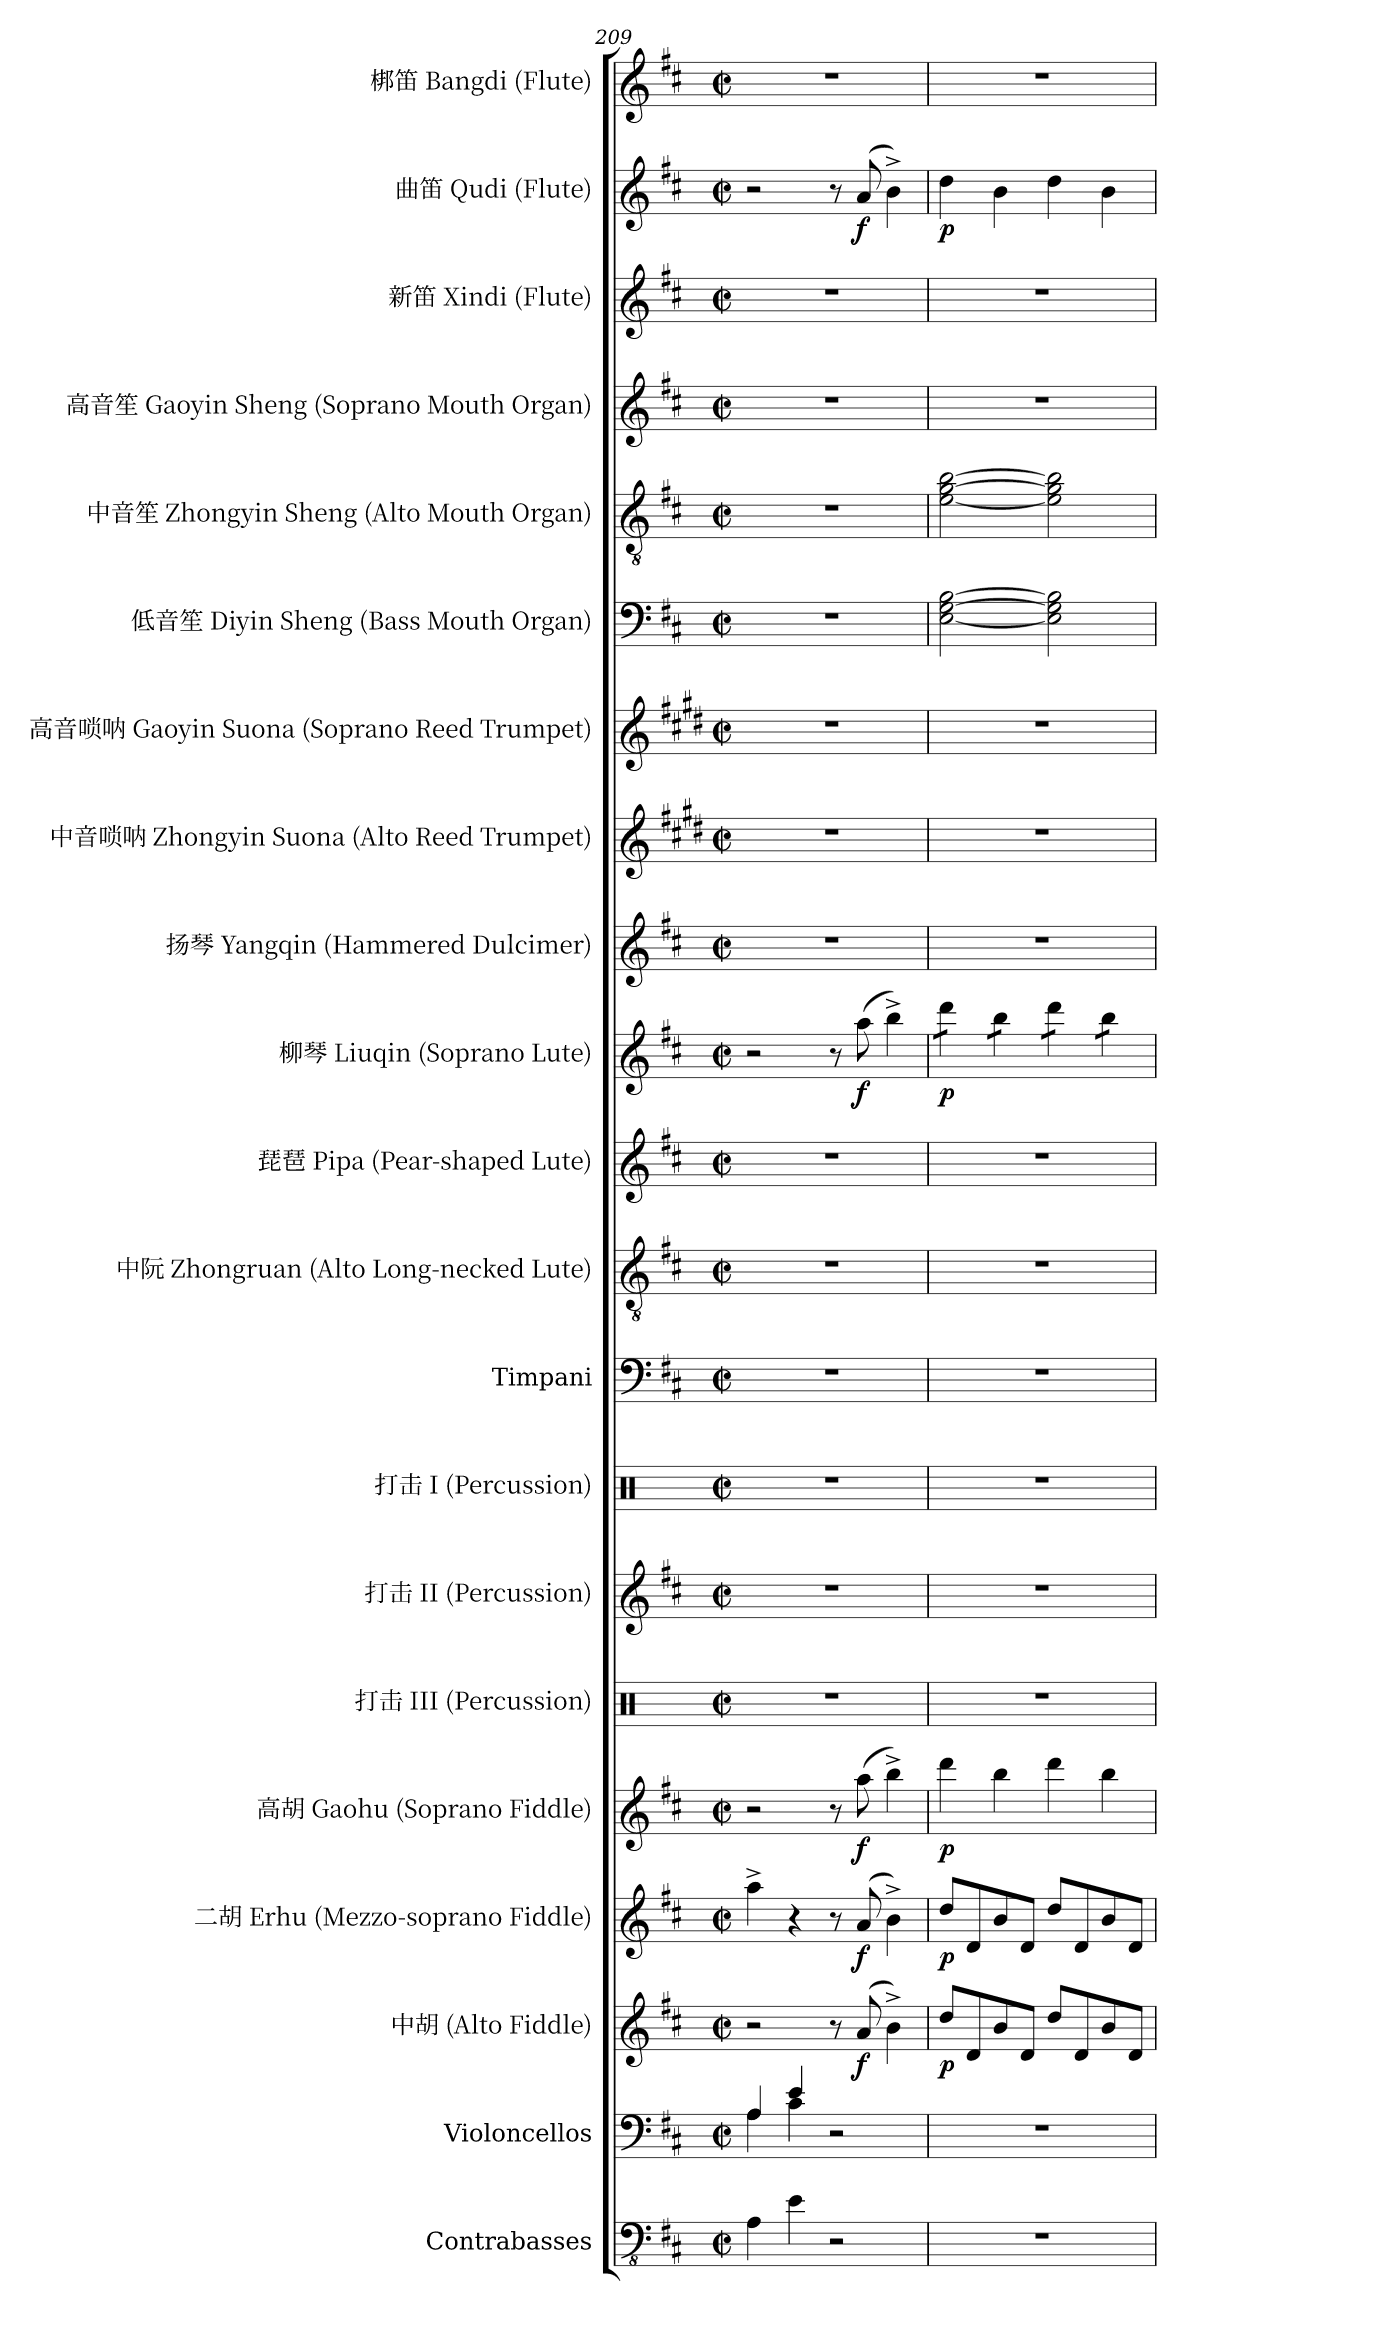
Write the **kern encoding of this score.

**kern	**kern	**kern	**dynam	**kern	**dynam	**kern	**dynam	**kern	**kern	**kern	**kern	**kern	**kern	**kern	**dynam	**kern	**kern	**kern	**kern	**dynam	**kern	**dynam	**kern	**kern	**kern	**dynam	**kern
*part21	*part20	*part19	*part19	*part18	*part18	*part17	*part17	*part16	*part15	*part14	*part13	*part12	*part11	*part10	*part10	*part9	*part8	*part7	*part6	*part6	*part5	*part5	*part4	*part3	*part2	*part2	*part1
*staff21	*staff20	*staff19	*staff19	*staff18	*staff18	*staff17	*staff17	*staff16	*staff15	*staff14	*staff13	*staff12	*staff11	*staff10	*staff10	*staff9	*staff8	*staff7	*staff6	*staff6	*staff5	*staff5	*staff4	*staff3	*staff2	*staff2	*staff1
*I"Contrabasses	*I"Violoncellos	*I"中胡 (Alto Fiddle)	*	*I"二胡 Erhu (Mezzo-soprano Fiddle)	*	*I"高胡 Gaohu (Soprano Fiddle)	*	*I"打击 III (Percussion)	*I"打击 II (Percussion)	*I"打击 I (Percussion)	*I"Timpani	*I"中阮 Zhongruan (Alto Long-necked Lute)	*I"琵琶 Pipa (Pear-shaped Lute)	*I"柳琴 Liuqin (Soprano Lute)	*	*I"扬琴 Yangqin  (Hammered Dulcimer)	*I"中音唢呐 Zhongyin Suona (Alto Reed Trumpet)	*I"高音唢呐 Gaoyin Suona (Soprano Reed Trumpet)	*I"低音笙 Diyin Sheng (Bass Mouth Organ)	*	*I"中音笙 Zhongyin Sheng (Alto Mouth Organ)	*	*I"高音笙 Gaoyin Sheng (Soprano Mouth Organ)	*I"新笛 Xindi (Flute)	*I"曲笛 Qudi (Flute)	*	*I"梆笛 Bangdi (Flute)
*I'Cbs.	*I'Vcs.	*	*	*	*	*	*	*I'打击 III	*I'打击 II	*I'打击 I	*I'Timp.	*	*	*	*	*	*	*	*	*	*	*	*	*	*	*	*
*clefFv4	*clefF4	*clefG2	*	*clefG2	*	*clefG2	*	*clefX	*clefG2	*clefX	*clefF4	*clefGv2	*clefG2	*clefG2	*	*clefG2	*clefG2	*clefG2	*clefF4	*	*clefGv2	*	*clefG2	*clefG2	*clefG2	*	*clefG2
*	*	*	*	*	*	*	*	*	*	*	*	*	*ITrd7c12	*	*	*	*ITrd1c2	*ITrd1c2	*	*	*	*	*	*	*	*	*
*k[f#c#]	*k[f#c#]	*k[f#c#]	*	*k[f#c#]	*	*k[f#c#]	*	*k[]	*k[f#c#]	*k[]	*k[f#c#]	*k[f#c#]	*k[f#c#]	*k[f#c#]	*	*k[f#c#]	*k[f#c#]	*k[f#c#]	*k[f#c#]	*	*k[f#c#]	*	*k[f#c#]	*k[f#c#]	*k[f#c#]	*	*k[f#c#]
*M2/2	*M2/2	*M2/2	*	*M2/2	*	*M2/2	*	*M2/2	*M2/2	*M2/2	*M2/2	*M2/2	*M2/2	*M2/2	*	*M2/2	*M2/2	*M2/2	*M2/2	*	*M2/2	*	*M2/2	*M2/2	*M2/2	*	*M2/2
*met(c|)	*met(c|)	*met(c|)	*	*met(c|)	*	*met(c|)	*	*met(c|)	*met(c|)	*met(c|)	*met(c|)	*met(c|)	*met(c|)	*met(c|)	*	*met(c|)	*met(c|)	*met(c|)	*met(c|)	*	*met(c|)	*	*met(c|)	*met(c|)	*met(c|)	*	*met(c|)
=209	=209	=209	=209	=209	=209	=209	=209	=209	=209	=209	=209	=209	=209	=209	=209	=209	=209	=209	=209	=209	=209	=209	=209	=209	=209	=209	=209
*	*^	*	*	*	*	*	*	*	*	*	*	*	*	*	*	*	*	*	*	*	*	*	*	*	*	*	*
4AA\	4A/	4A\	2r	.	4aa^\	.	2r	.	1r	1r	1r	1r	1r	1r	2r	.	1r	1r	1r	1r	.	1r	.	1r	1r	2r	.	1r
4E\	4e/	4c#\	.	.	4r	.	.	.	.	.	.	.	.	.	.	.	.	.	.	.	.	.	.	.	.	.	.	.
2r	2r	2ryy	8r	.	8r	.	8r	.	.	.	.	.	.	.	8r	.	.	.	.	.	.	.	.	.	.	8r	.	.
!	!	!	!	!LO:DY:b	!	!LO:DY:b	!	!LO:DY:b	!	!	!	!	!	!	!	!LO:DY:b	!	!	!	!	!	!	!	!	!	!	!LO:DY:b	!
.	.	.	(8a/	f	(8a/	f	(8aa\	f	.	.	.	.	.	.	(8aa\	f	.	.	.	.	.	.	.	.	.	(8a/	f	.
.	.	.	4b^\)	.	4b^\)	.	4bb^\)	.	.	.	.	.	.	.	4bb^\)	.	.	.	.	.	.	.	.	.	.	4b^\)	.	.
*	*v	*v	*	*	*	*	*	*	*	*	*	*	*	*	*	*	*	*	*	*	*	*	*	*	*	*	*	*
=210	=210	=210	=210	=210	=210	=210	=210	=210	=210	=210	=210	=210	=210	=210	=210	=210	=210	=210	=210	=210	=210	=210	=210	=210	=210	=210	=210
!	!	!	!LO:DY:b	!	!LO:DY:b	!	!LO:DY:b	!	!	!	!	!	!	!	!LO:DY:b	!	!	!	!	!LO:DY:b	!	!	!	!	!	!	!
!	!	!	!	!	!	!	!	!	!	!	!	!	!	!	!	!	!	!	!	!LO:DY:n=1:b	!	!	!	!	!	!	!
!	!	!	!	!	!	!	!	!	!	!	!	!	!	!	!	!	!	!	!	!LO:DY:n=2:b	!	!	!	!	!	!	!
!	!	!	!	!	!	!	!	!	!	!	!	!	!	!	!	!	!	!	!	!LO:DY:n=3:b	!	!LO:DY:b	!	!	!	!	!
!	!	!	!	!	!	!	!	!	!	!	!	!	!	!	!	!	!	!	!	!	!	!LO:DY:n=1:b	!	!	!	!	!
!	!	!	!	!	!	!	!	!	!	!	!	!	!	!	!	!	!	!	!	!	!	!LO:DY:n=2:b	!	!	!	!	!
!	!	!	!	!	!	!	!	!	!	!	!	!	!	!	!	!	!	!	!	!	!	!LO:DY:n=3:b	!	!	!	!LO:DY:b	!
*	*	*	*	*	*	*	*	*	*	*	*	*	*	*tremolo	*	*	*	*	*	*	*	*	*	*	*	*	*
1r	1r	8dd/L	p	8dd/L	p	4ddd\	p	1r	1r	1r	1r	1r	1r	8ddd\L	p	1r	1r	1r	[2E\ [2G\ [2B\	p p p mf	[2e\ [2g\ [2b\	p p p mf	1r	1r	4dd\	p	1r
.	.	8d/	.	8d/	.	.	.	.	.	.	.	.	.	8ddd\J	.	.	.	.	.	.	.	.	.	.	.	.	.
.	.	8b/	.	8b/	.	4bb\	.	.	.	.	.	.	.	8bb\L	.	.	.	.	.	.	.	.	.	.	4b\	.	.
.	.	8d/J	.	8d/J	.	.	.	.	.	.	.	.	.	8bb\J	.	.	.	.	.	.	.	.	.	.	.	.	.
.	.	8dd/L	.	8dd/L	.	4ddd\	.	.	.	.	.	.	.	8ddd\L	.	.	.	.	2E\] 2G\] 2B\]	.	2e\] 2g\] 2b\]	.	.	.	4dd\	.	.
.	.	8d/	.	8d/	.	.	.	.	.	.	.	.	.	8ddd\J	.	.	.	.	.	.	.	.	.	.	.	.	.
.	.	8b/	.	8b/	.	4bb\	.	.	.	.	.	.	.	8bb\L	.	.	.	.	.	.	.	.	.	.	4b\	.	.
.	.	8d/J	.	8d/J	.	.	.	.	.	.	.	.	.	8bb\J	.	.	.	.	.	.	.	.	.	.	.	.	.
*	*	*	*	*	*	*	*	*	*	*	*	*	*	*Xtremolo	*	*	*	*	*	*	*	*	*	*	*	*	*
=	=	=	=	=	=	=	=	=	=	=	=	=	=	=	=	=	=	=	=	=	=	=	=	=	=	=	=
*-	*-	*-	*-	*-	*-	*-	*-	*-	*-	*-	*-	*-	*-	*-	*-	*-	*-	*-	*-	*-	*-	*-	*-	*-	*-	*-	*-
